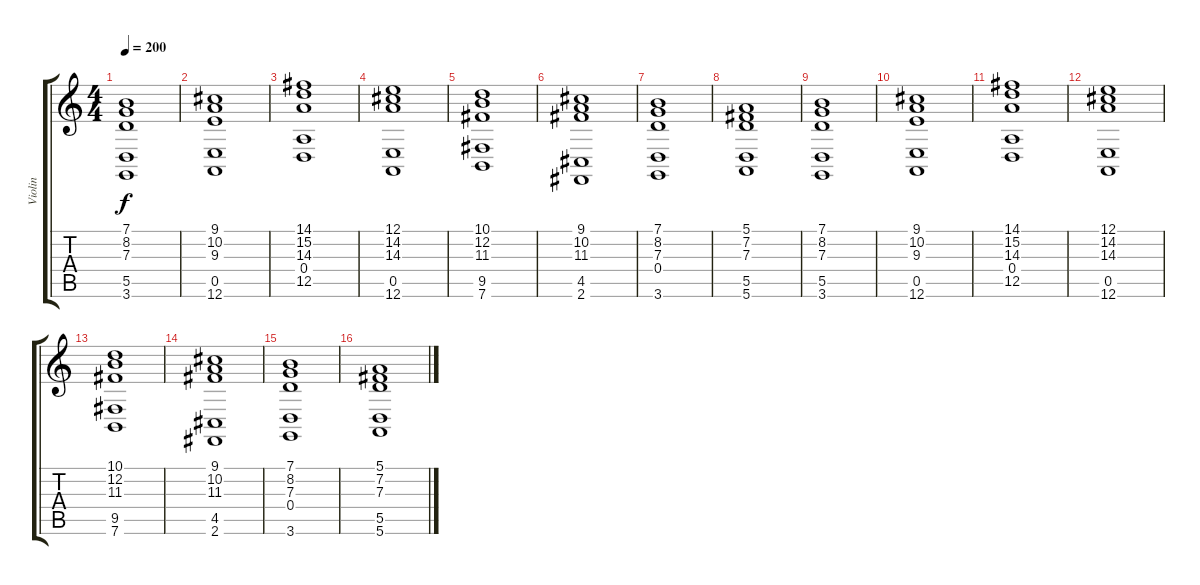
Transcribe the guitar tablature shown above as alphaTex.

\track ("Violin" "Violin") {instrument violin}
\staff {score tabs}
\tuning (E4 B3 G3 D3 A2 E2) {hide}
\ts (4 4)
\tempo 200
\clef g2
\ks c
(7.1 8.2 7.3 5.5 3.6).1{dy f} |
(9.1 10.2 9.3 0.5 12.6).1 |
(14.1 15.2 14.3 0.4 12.5).1 |
(12.1 14.2 14.3 0.5 12.6).1 |
(10.1 12.2 11.3 9.5 7.6).1 |
(9.1 10.2 11.3 4.5 2.6).1 |
(7.1 8.2 7.3 0.4 3.6).1 |
(5.1 7.2 7.3 5.5 5.6).1 |
(7.1 8.2 7.3 5.5 3.6).1 |
(9.1 10.2 9.3 0.5 12.6).1 |
(14.1 15.2 14.3 0.4 12.5).1 |
(12.1 14.2 14.3 0.5 12.6).1 |
(10.1 12.2 11.3 9.5 7.6).1 |
(9.1 10.2 11.3 4.5 2.6).1 |
(7.1 8.2 7.3 0.4 3.6).1 |
(5.1 7.2 7.3 5.5 5.6).1
